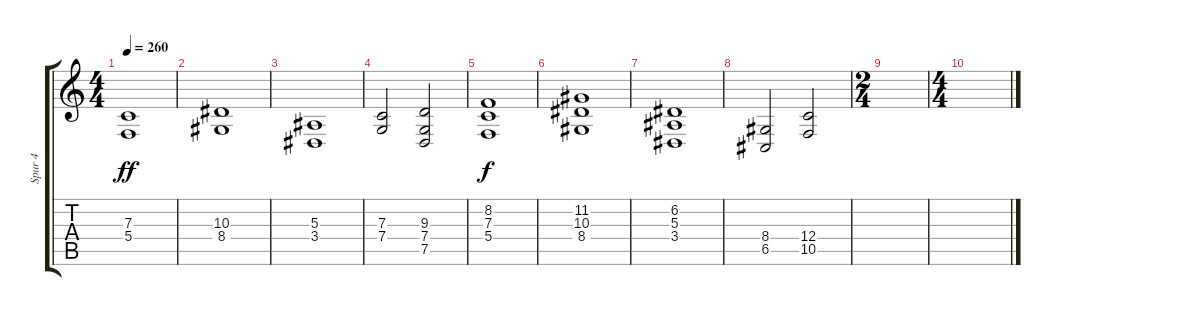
\track ("Spur 4" "Spur 4") {instrument accordion}
\staff {score tabs}
\tuning (D4 A3 F3 C3 G2 D2) {hide}
\ts (4 4)
\tempo 260
\clef g2
\ks c
(7.3 5.4).1{dy ff} |
(10.3 8.4).1 |
(5.3 3.4).1 |
(7.3 7.4).2 (9.3 7.4 7.5).2 |
(8.2 7.3 5.4).1{dy f} |
(11.2 10.3 8.4).1 |
(6.2 5.3 3.4).1 |
(8.4 6.5).2 (12.4 10.5).2 |
\ts (2 4)
|
\ts (4 4)
